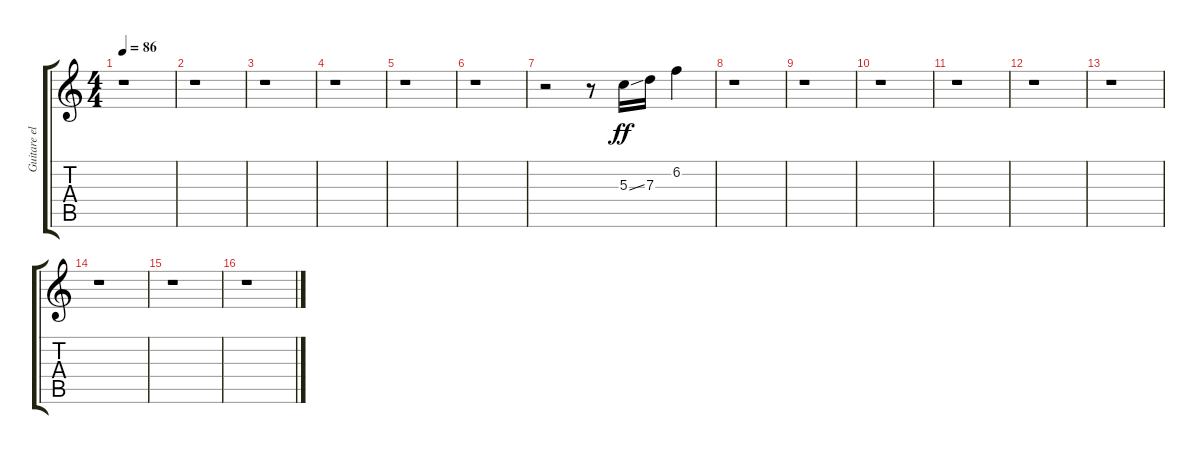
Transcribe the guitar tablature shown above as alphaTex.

\track ("Guitare electrique 1" "Guitare el") {instrument electricguitarjazz}
\staff {score tabs}
\tuning (E4 B3 G3 D3 A2 E2) {hide}
\ts (4 4)
\tempo 86
\clef g2
\ks c
r.1{dy ff} |
r.1 |
r.1 |
r.1 |
r.1 |
r.1 |
r.2 r.8 5.3{ss}.16 7.3.16 6.2.4 |
r.1 |
r.1 |
r.1 |
r.1 |
r.1 |
r.1 |
r.1 |
r.1 |
r.1
